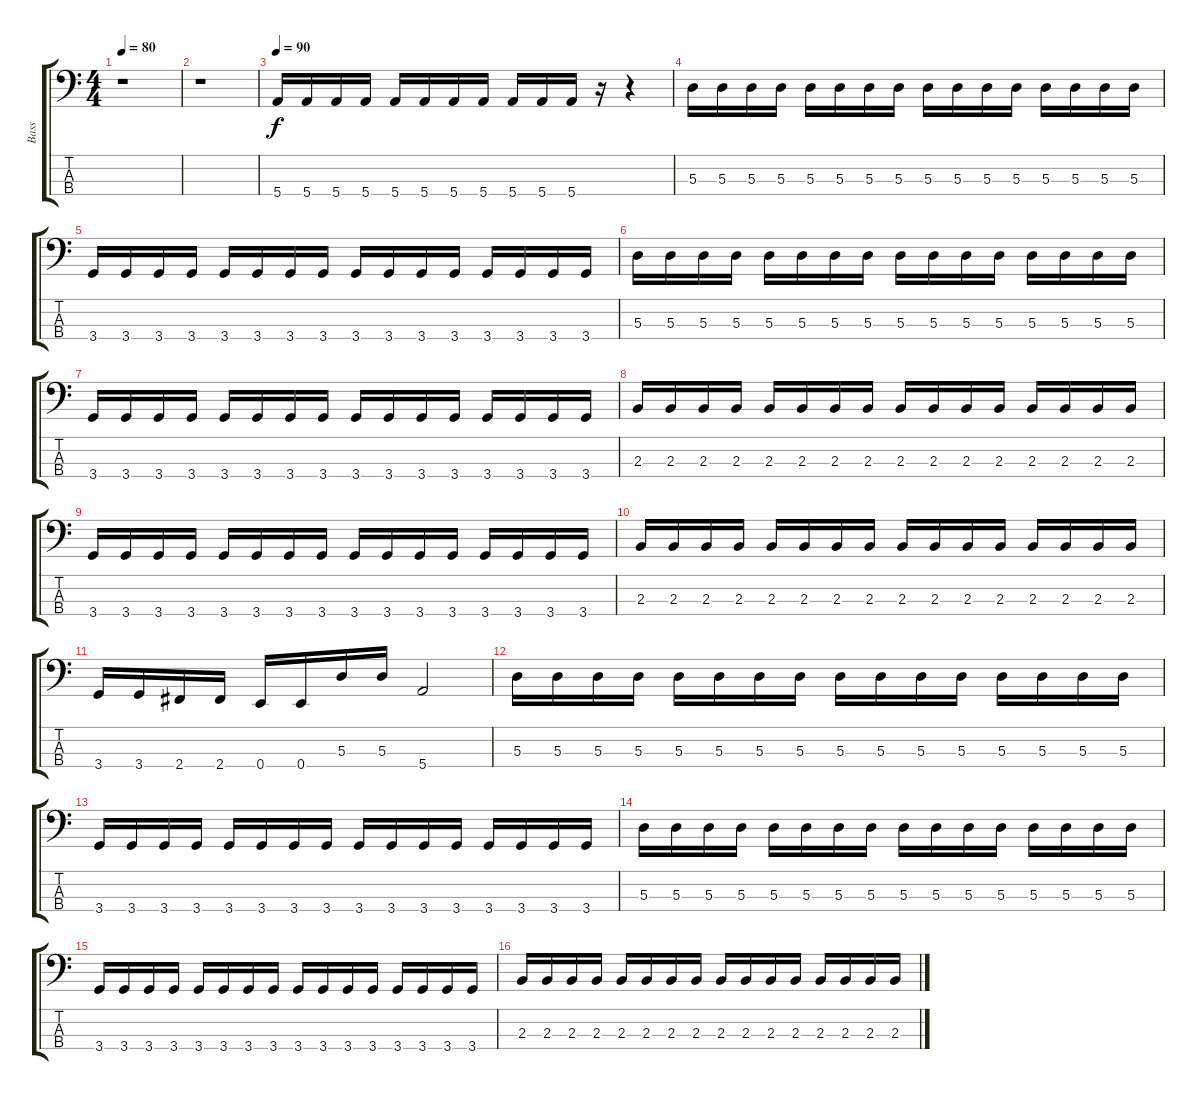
\track ("Bass" "Bass") {instrument electricbasspick}
\staff {score tabs}
\tuning (G2 D2 A1 E1) {hide}
\ts (4 4)
\tempo 80
\clef f4
\ks c
r.1{dy f} |
r.1 |
\tempo 90
5.4.16 5.4.16 5.4.16 5.4.16 5.4.16 5.4.16 5.4.16 5.4.16 5.4.16 5.4.16 5.4.16 r.16 r.4 |
5.3.16 5.3.16 5.3.16 5.3.16 5.3.16 5.3.16 5.3.16 5.3.16 5.3.16 5.3.16 5.3.16 5.3.16 5.3.16 5.3.16 5.3.16 5.3.16 |
3.4.16 3.4.16 3.4.16 3.4.16 3.4.16 3.4.16 3.4.16 3.4.16 3.4.16 3.4.16 3.4.16 3.4.16 3.4.16 3.4.16 3.4.16 3.4.16 |
5.3.16 5.3.16 5.3.16 5.3.16 5.3.16 5.3.16 5.3.16 5.3.16 5.3.16 5.3.16 5.3.16 5.3.16 5.3.16 5.3.16 5.3.16 5.3.16 |
3.4.16 3.4.16 3.4.16 3.4.16 3.4.16 3.4.16 3.4.16 3.4.16 3.4.16 3.4.16 3.4.16 3.4.16 3.4.16 3.4.16 3.4.16 3.4.16 |
2.3.16 2.3.16 2.3.16 2.3.16 2.3.16 2.3.16 2.3.16 2.3.16 2.3.16 2.3.16 2.3.16 2.3.16 2.3.16 2.3.16 2.3.16 2.3.16 |
3.4.16 3.4.16 3.4.16 3.4.16 3.4.16 3.4.16 3.4.16 3.4.16 3.4.16 3.4.16 3.4.16 3.4.16 3.4.16 3.4.16 3.4.16 3.4.16 |
2.3.16 2.3.16 2.3.16 2.3.16 2.3.16 2.3.16 2.3.16 2.3.16 2.3.16 2.3.16 2.3.16 2.3.16 2.3.16 2.3.16 2.3.16 2.3.16 |
3.4.16 3.4.16 2.4.16 2.4.16 0.4.16 0.4.16 5.3.16 5.3.16 5.4.2 |
5.3.16 5.3.16 5.3.16 5.3.16 5.3.16 5.3.16 5.3.16 5.3.16 5.3.16 5.3.16 5.3.16 5.3.16 5.3.16 5.3.16 5.3.16 5.3.16 |
3.4.16 3.4.16 3.4.16 3.4.16 3.4.16 3.4.16 3.4.16 3.4.16 3.4.16 3.4.16 3.4.16 3.4.16 3.4.16 3.4.16 3.4.16 3.4.16 |
5.3.16 5.3.16 5.3.16 5.3.16 5.3.16 5.3.16 5.3.16 5.3.16 5.3.16 5.3.16 5.3.16 5.3.16 5.3.16 5.3.16 5.3.16 5.3.16 |
3.4.16 3.4.16 3.4.16 3.4.16 3.4.16 3.4.16 3.4.16 3.4.16 3.4.16 3.4.16 3.4.16 3.4.16 3.4.16 3.4.16 3.4.16 3.4.16 |
2.3.16 2.3.16 2.3.16 2.3.16 2.3.16 2.3.16 2.3.16 2.3.16 2.3.16 2.3.16 2.3.16 2.3.16 2.3.16 2.3.16 2.3.16 2.3.16
